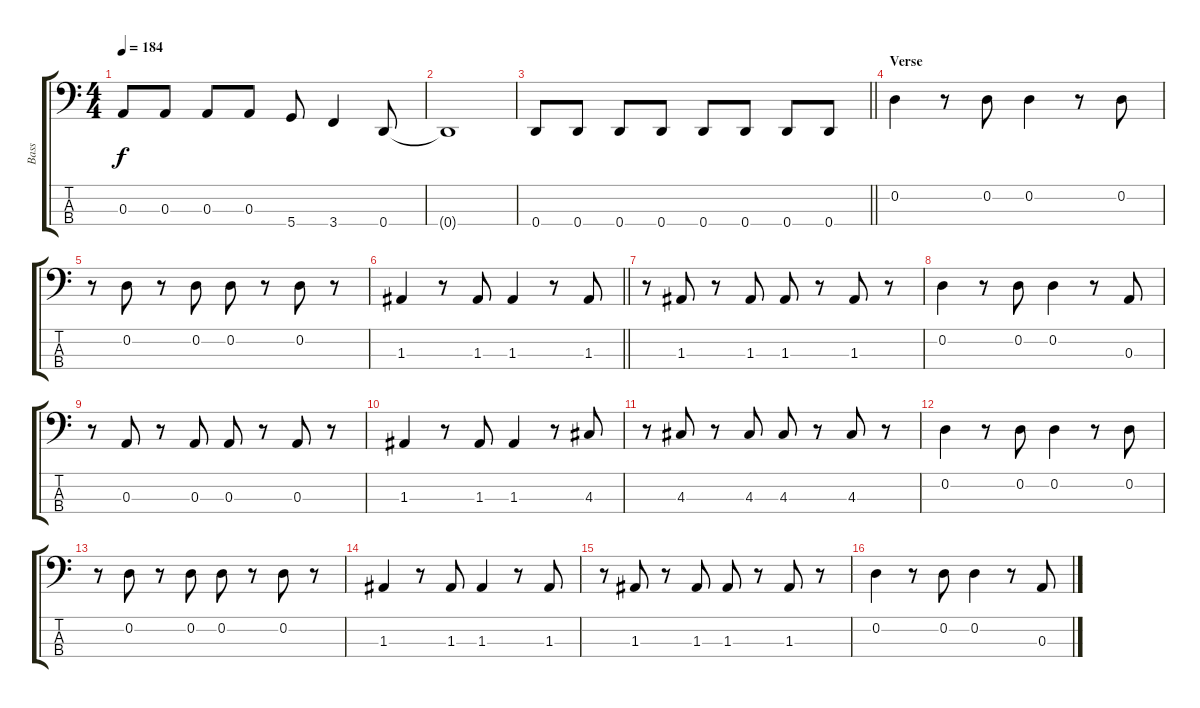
\track ("Bass" "Bass") {instrument electricbassfinger}
\staff {score tabs}
\tuning (G2 D2 A1 D1) {hide}
\ts (4 4)
\tempo 184
\clef f4
\ks c
0.3.8{dy f} 0.3.8 0.3.8 0.3.8 5.4.8 3.4.4 0.4.8 |
0.4{t}.1 |
\barLineRight lightlight
0.4.8 0.4.8 0.4.8 0.4.8 0.4.8 0.4.8 0.4.8 0.4.8 |
\section ("" "Verse")
0.2.4 r.8 0.2.8 0.2.4 r.8 0.2.8 |
r.8 0.2.8 r.8 0.2.8 0.2.8 r.8 0.2.8 r.8 |
\barLineRight lightlight
1.3.4 r.8 1.3.8 1.3.4 r.8 1.3.8 |
r.8 1.3.8 r.8 1.3.8 1.3.8 r.8 1.3.8 r.8 |
0.2.4 r.8 0.2.8 0.2.4 r.8 0.3.8 |
r.8 0.3.8 r.8 0.3.8 0.3.8 r.8 0.3.8 r.8 |
1.3.4 r.8 1.3.8 1.3.4 r.8 4.3.8 |
r.8 4.3.8 r.8 4.3.8 4.3.8 r.8 4.3.8 r.8 |
0.2.4 r.8 0.2.8 0.2.4 r.8 0.2.8 |
r.8 0.2.8 r.8 0.2.8 0.2.8 r.8 0.2.8 r.8 |
1.3.4 r.8 1.3.8 1.3.4 r.8 1.3.8 |
r.8 1.3.8 r.8 1.3.8 1.3.8 r.8 1.3.8 r.8 |
0.2.4 r.8 0.2.8 0.2.4 r.8 0.3.8
